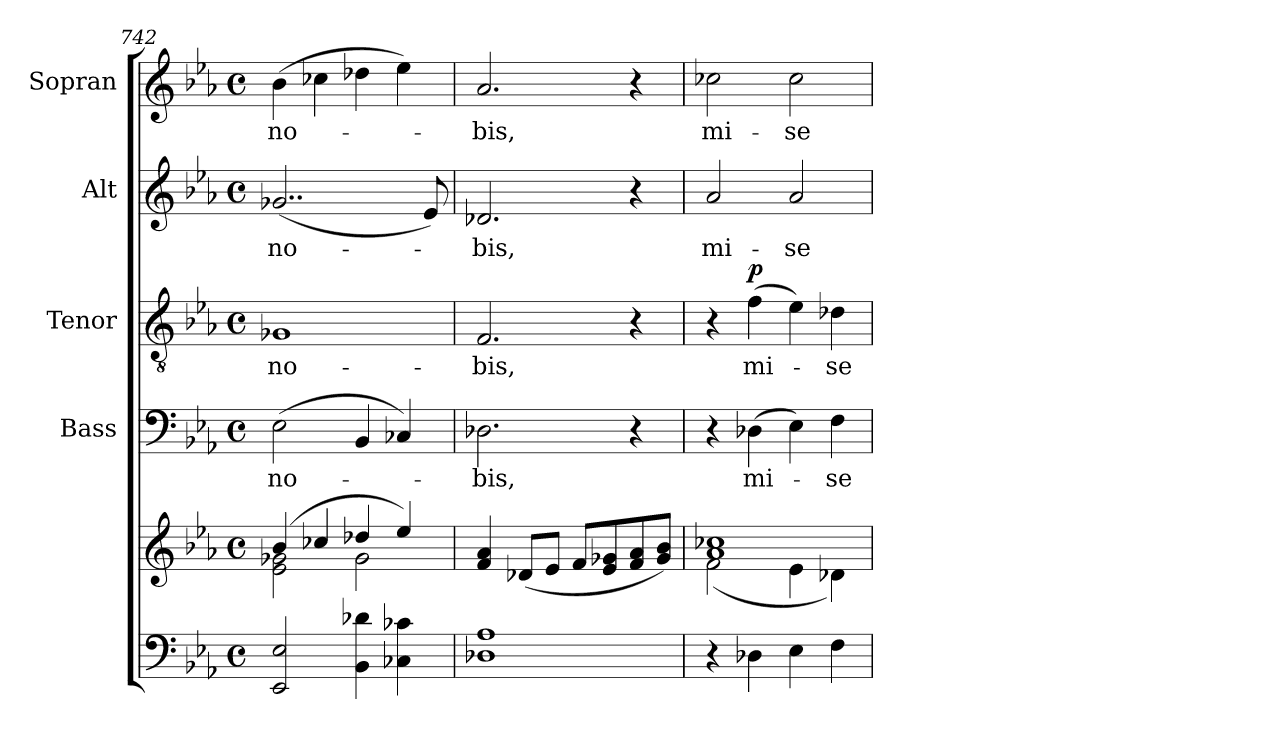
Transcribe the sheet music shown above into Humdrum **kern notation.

**kern	**kern	**kern	**text	**kern	**text	**dynam	**kern	**text	**kern	**text
*part5	*part5	*part4	*part4	*part3	*part3	*part3	*part2	*part2	*part1	*part1
*staff6	*staff5	*staff4	*staff4	*staff3	*staff3	*staff3	*staff2	*staff2	*staff1	*staff1
*	*	*I"Bass	*	*I"Tenor	*	*	*I"Alt	*	*I"Sopran	*
*	*	*I'B.	*	*I'T.	*	*	*I'A.	*	*I'S.	*
*clefF4	*clefG2	*clefF4	*	*clefGv2	*	*	*clefG2	*	*clefG2	*
*k[b-e-a-]	*k[b-e-a-]	*k[b-e-a-]	*	*k[b-e-a-]	*	*	*k[b-e-a-]	*	*k[b-e-a-]	*
*E-:	*E-:	*E-:	*	*E-:	*	*	*E-:	*	*E-:	*
*M4/4	*M4/4	*M4/4	*	*M4/4	*	*	*M4/4	*	*M4/4	*
*met(c)	*met(c)	*met(c)	*	*met(c)	*	*	*met(c)	*	*met(c)	*
=742	=742	=742	=742	=742	=742	=742	=742	=742	=742	=742
*	*^	*	*	*	*	*	*	*	*	*
!	!	!	!	!LO:LY:b	!	!LO:LY:b	!	!	!LO:LY:b	!	!LO:LY:b
2EE-/ 2E-/	(4b-/	2e-\ 2g-X\	(>2E-\	no-	1G-X	no-	.	(<2..g-X/	no-	(>4b-\	no-
.	4cc-X/	.	.	.	.	.	.	.	.	4cc-X\	.
4BB-\ 4d-X\	4dd-X/	2g-\	4BB-/	.	.	.	.	.	.	4dd-X\	.
4C-X\ 4c-X\	4ee-/)	.	4C-X/)	.	.	.	.	.	.	4ee-\)	.
.	.	.	.	.	.	.	.	8e-/)	.	.	.
*	*v	*v	*	*	*	*	*	*	*	*	*
=743	=743	=743	=743	=743	=743	=743	=743	=743	=743	=743
!	!	!	!LO:LY:b	!	!LO:LY:b	!	!	!LO:LY:b	!	!LO:LY:b
1D-X 1A-	4f/ 4a-/	2.D-X\	-bis,	2.F/	-bis,	.	2.d-X/	-bis,	2.a-/	-bis,
.	(<8d-X/L	.	.	.	.	.	.	.	.	.
.	8e-/J	.	.	.	.	.	.	.	.	.
.	8f/L	.	.	.	.	.	.	.	.	.
.	8e-/ 8g-X/	.	.	.	.	.	.	.	.	.
.	8f/ 8a-/	4r	.	4r	.	.	4r	.	4r	.
.	8g-/ 8b-/J)	.	.	.	.	.	.	.	.	.
=744	=744	=744	=744	=744	=744	=744	=744	=744	=744	=744
*	*^	*	*	*	*	*	*	*	*	*
!	!	!	!	!	!	!	!	!	!LO:LY:b	!	!LO:LY:b
4r	1a- 1cc-X	(<2f\	4r	.	4r	.	.	2a-/	mi-	2cc-X\	mi-
!	!	!	!	!LO:LY:b	!	!LO:LY:b	!LO:DY:a	!	!	!	!
4D-X\	.	.	(>4D-X\	mi-	(>4f\	mi-	p	.	.	.	.
!	!	!	!	!	!	!	!	!	!LO:LY:b	!	!LO:LY:b
4E-\	.	4e-\	4E-\)	.	4e-\)	.	.	2a-/	-se-	2cc-\	-se-
!	!	!	!	!LO:LY:b	!	!LO:LY:b	!	!	!	!	!
4F\	.	4d-X\)	4F\	-se-	4d-X\	-se-	.	.	.	.	.
*	*v	*v	*	*	*	*	*	*	*	*	*
=	=	=	=	=	=	=	=	=	=	=
*-	*-	*-	*-	*-	*-	*-	*-	*-	*-	*-
